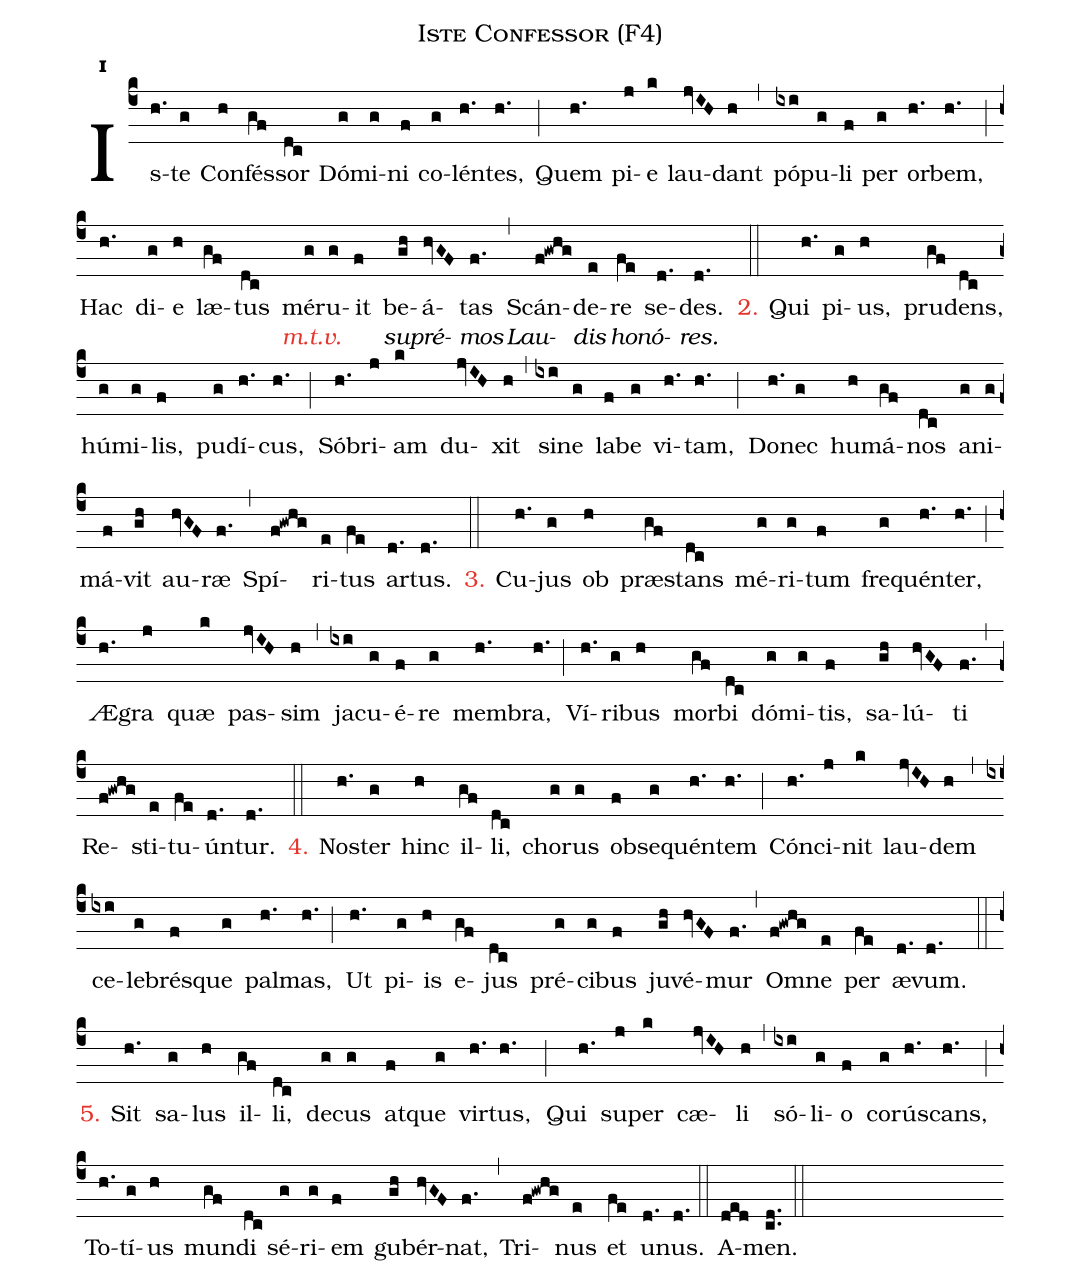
name:Iste Confessor (F4);
office-part:hy;
mode:1;
%%
initial-style: 1;
name: Iste Confessor;
mode: 1;
office-part: Hymnus;
annotation: Hymn.;
annotation: i;
nabc-lines:1;
%%
(c4) Is(h.)te(g) Con(h)fés(gf)sor(dc) Dó(g)mi(g)ni(f) co(g)lén(h.)tes,(h.) (;)
Quem(h.) pi(j)e(k) lau(jvIH)dant(h) (,) pó(ixi)pu(g)li(f) per(g) or(h.)bem,(h.) (;)
Hac(h.) di(g)e(h) læ(gf)tus(dc) mé[<c>m.t.v.</c>](g)ru(g)it(f) be[supré-](gh)á(hvGF)tas[mos](f.) (,)
Scán[Lau-](f!gwhg)de[dis](e)re[honó-](fe) se(d.)des.[res.](d.) (::)

<c>2.</c> Qui(h.) pi(g)us,(h) pru(gf)dens,(dc) hú(g)mi(g)lis,(f) pu(g)dí(h.)cus,(h.) (;)
Só(h.)bri(j)am(k) du(jvIH)xit(h) (,) si(ixi)ne(g) la(f)be(g) vi(h.)tam,(h.) (;)
Do(h.)nec(g) hu(h)má(gf)nos(dc) a(g)ni(g)má(f)vit(gh) au(hvGF)ræ(f.) (,)
Spí(f!gwhg)ri(e)tus(fe) ar(d.)tus.(d.) (::)

<c>3.</c> Cu(h.)jus(g) ob(h) præ(gf)stans(dc) mé(g)ri(g)tum(f) fre(g)quén(h.)ter,(h.) (;)
Æ(h.)gra(j) quæ(k) pas(jvIH)sim(h) (,) ja(ixi)cu(g)é(f)re(g) mem(h.)bra,(h.) (;)
Ví(h.)ri(g)bus(h) mor(gf)bi(dc) dó(g)mi(g)tis,(f) sa(gh)lú(hvGF)ti(f.) (,)
Re(f!gwhg)sti(e)tu(fe)ún(d.)tur.(d.) (::)

<c>4.</c> Nos(h.)ter(g) hinc(h) il(gf)li,(dc) cho(g)rus(g) ob(f)se(g)quén(h.)tem(h.) (;)
Cón(h.)ci(j)nit(k) lau(jvIH)dem(h) (,) ce(ixi)le(g)brés(f)que(g) pal(h.)mas,(h.) (;)
Ut(h.) pi(g)is(h) e(gf)jus(dc) pré(g)ci(g)bus(f) ju(gh)vé(hvGF)mur(f.) (,)
Om(f!gwhg)ne(e) per(fe) æ(d.)vum.(d.) (::)

<c>5.</c> Sit(h.) sa(g)lus(h) il(gf)li,(dc) de(g)cus(g) at(f)que(g) vir(h.)tus,(h.) (;)
Qui(h.) su(j)per(k) cæ(jvIH)li(h) (,) só(ixi)li(g)o(f) co(g)rús(h.)cans,(h.) (;)
To(h.)tí(g)us(h) mun(gf)di(dc) sé(g)ri(g)em(f) gu(gh)bér(hvGF)nat,(f.) (,)
Tri(f!gwhg)nus(e) et(fe) u(d.)nus.(d.) (::)

A(ded)men.(cd..) (::)
